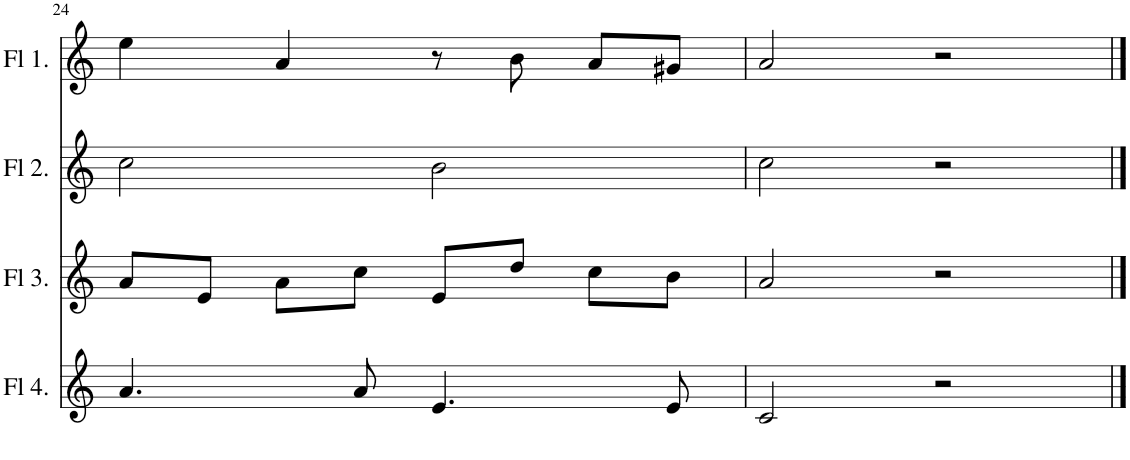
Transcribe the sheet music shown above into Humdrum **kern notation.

**kern	**kern	**kern	**kern
*part4	*part3	*part2	*part1
*staff4	*staff3	*staff2	*staff1
*I"Flute	*I"Flute	*I"Flute	*I".
*I'Fl 4.	*I'Fl 3.	*I'Fl 2.	*
!!LO:PB:g=z
*clefG2	*clefG2	*clefG2	*clefG2
*k[]	*k[]	*k[]	*k[]
*M4/4	*M4/4	*M4/4	*M4/4
=24	=24	=24	=24
4.a/	8a/L	2cc\	4ee\
.	8e/J	.	.
.	8a\L	.	4a/
8a/	8cc\J	.	.
4.e/	8e/L	2b\	8r
.	8dd/J	.	8b\
.	8cc\L	.	8a/L
8e/	8b\J	.	8g#X/J
=25	=25	=25	=25
2c/	2a/	2cc\	2a/
2r	2r	2r	2r
==	==	==	==
*-	*-	*-	*-
